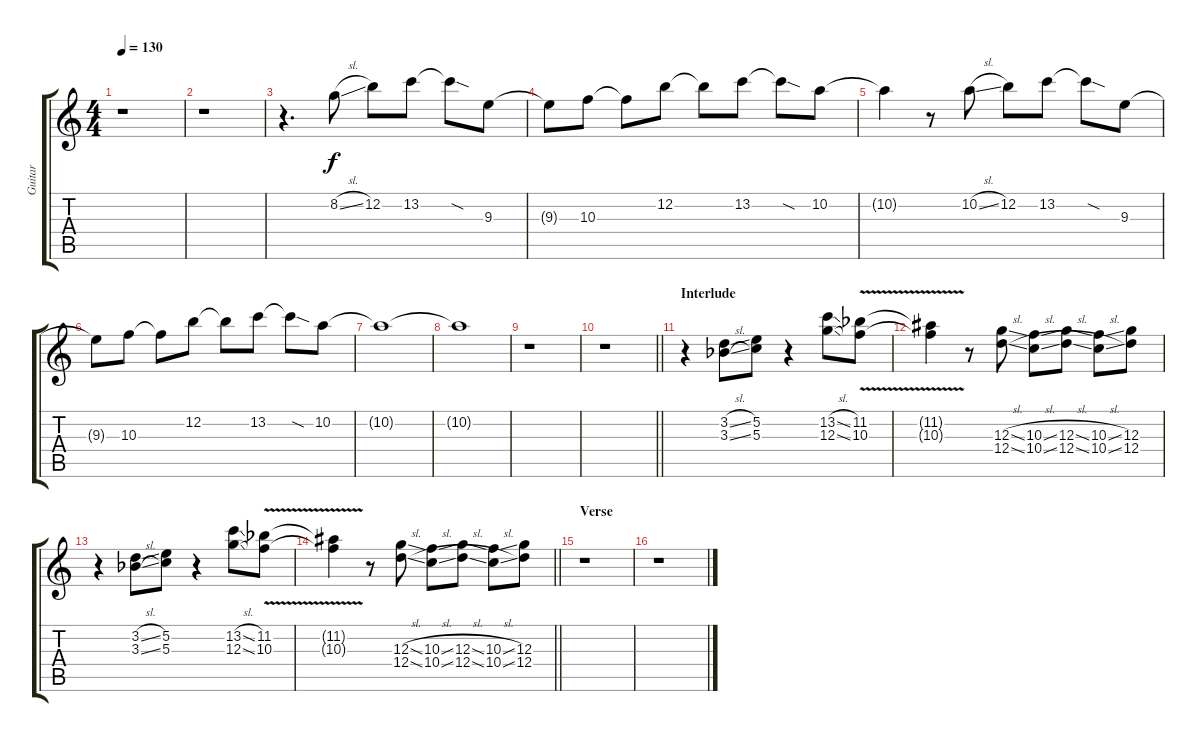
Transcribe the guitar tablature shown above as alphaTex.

\track ("Guitar" "Guitar") {instrument overdrivenguitar}
\staff {score tabs}
\tuning (E4 B3 G3 D3 A2 E2) {hide}
\ts (4 4)
\tempo 130
\clef g2
\ks c
r.1{dy f} |
r.1 |
r.4{d} 8.2{sl}.8 12.2.8 13.2.8 13.2{sod t}.8 9.3.8 |
9.3{t}.8 10.3.8 10.3{t}.8 12.2.8 12.2{t}.8 13.2.8 13.2{sod t}.8 10.2.8 |
10.2{t}.4 r.8 10.2{sl}.8 12.2.8 13.2.8 13.2{sod t}.8 9.3.8 |
9.3{t}.8 10.3.8 10.3{t}.8 12.2.8 12.2{t}.8 13.2.8 13.2{sod t}.8 10.2.8 |
10.2{t}.1 |
10.2{t}.1 |
r.1 |
\barLineRight lightlight
r.1 |
\section ("" "Interlude")
r.4 (3.2{sl} 3.3{sl acc b}).8 (5.2 5.3).8 r.4 (13.2{sl} 12.3{sl}).8 (11.2{v acc b} 10.3{v}).8 |
(11.2{t} 10.3{t}).4 r.8 (12.3{sl} 12.4{sl}).8 (10.3{sl} 10.4{sl}).8 (12.3{sl} 12.4{sl}).8 (10.3{sl} 10.4{sl}).8 (12.3 12.4).8 |
r.4 (3.2{sl} 3.3{sl acc b}).8 (5.2 5.3).8 r.4 (13.2{sl} 12.3{sl}).8 (11.2{v acc b} 10.3{v}).8 |
\barLineRight lightlight
(11.2{t} 10.3{t}).4 r.8 (12.3{sl} 12.4{sl}).8 (10.3{sl} 10.4{sl}).8 (12.3{sl} 12.4{sl}).8 (10.3{sl} 10.4{sl}).8 (12.3 12.4).8 |
\section ("" "Verse")
r.1 |
r.1
